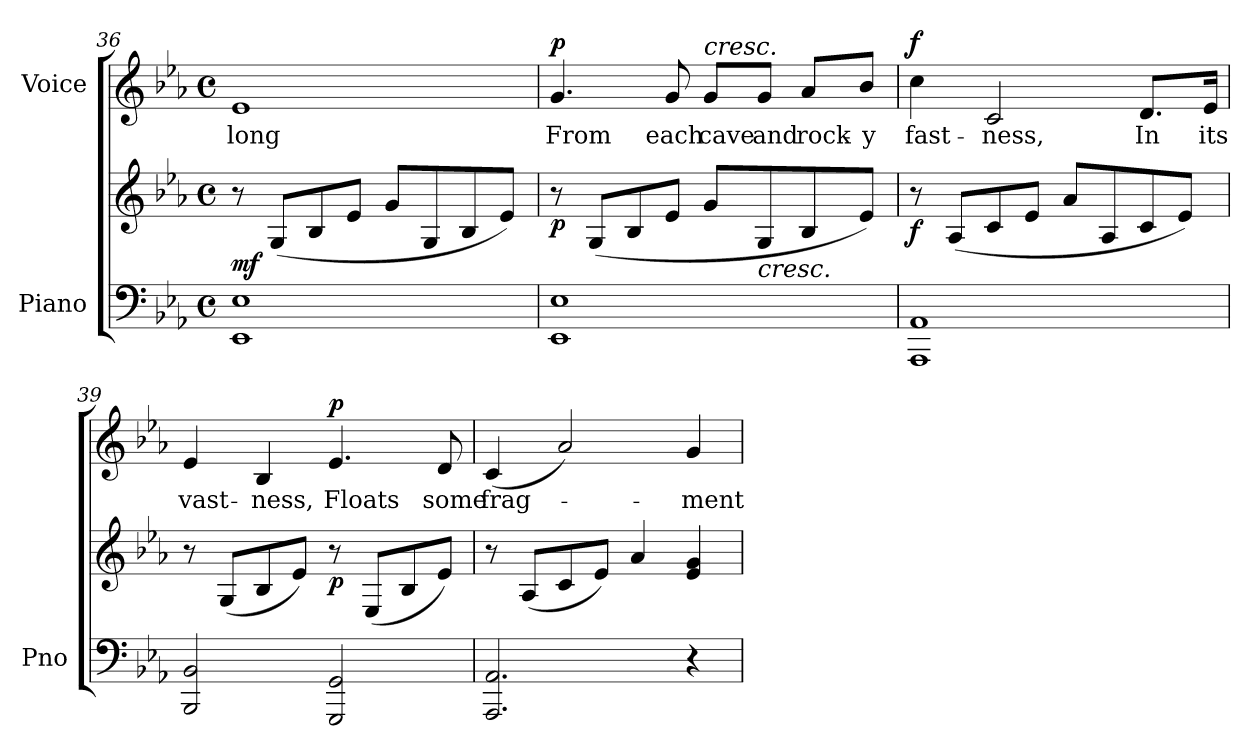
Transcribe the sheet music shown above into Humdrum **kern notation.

**kern	**kern	**dynam	**kern	**text	**dynam
*part2	*part2	*part2	*part1	*part1	*part1
*staff3	*staff2	*staff2/3	*staff1	*staff1	*staff1
*I"Piano	*	*	*I"Voice	*	*
*I'Pno	*	*	*	*	*
*clefF4	*clefG2	*	*clefG2	*	*
*k[b-e-a-]	*k[b-e-a-]	*	*k[b-e-a-]	*	*
*M4/4	*M4/4	*	*M4/4	*	*
*met(c)	*met(c)	*	*met(c)	*	*
=36	=36	=36	=36	=36	=36
!	!	!LO:DY:b	!	!	!
1EE- 1E-	8r	mf	1e-	long	.
.	(8G/L	.	.	.	.
.	8B-/	.	.	.	.
.	8e-/J	.	.	.	.
.	8g/L	.	.	.	.
.	8G/	.	.	.	.
.	8B-/	.	.	.	.
.	8e-/J)	.	.	.	.
=37	=37	=37	=37	=37	=37
!	!	!LO:DY:b	!	!	!LO:DY:a
1EE- 1E-	8r	p	4.g/	From	p
.	(8G/L	.	.	.	.
.	8B-/	.	.	.	.
.	8e-/J	.	8g/	each	.
!	!	!	!LO:TX:a:i:t=cresc.	!	!
.	8g/L	.	8g/L	cave	.
!	!LO:TX:b:i:t=cresc.	!	!	!	!
.	8G/	.	8g/J	and	.
.	8B-/	.	8a-/L	rock-	.
.	8e-/J)	.	8b-/J	-y	.
=38	=38	=38	=38	=38	=38
!	!	!LO:DY:b	!	!	!LO:DY:a
1AAA- 1AA-	8r	f	4cc\	fast-	f
.	(8A-/L	.	.	.	.
.	8c/	.	2c/	-ness,	.
.	8e-/J	.	.	.	.
.	8a-/L	.	.	.	.
.	8A-/	.	.	.	.
.	8c/	.	8.d/L	In	.
.	8e-/J)	.	.	.	.
.	.	.	16e-/Jk	its	.
=39	=39	=39	=39	=39	=39
2BBB-/ 2BB-/	8r	.	4e-/	vast-	.
.	(8G/L	.	.	.	.
.	8B-/	.	4B-/	-ness,	.
.	8e-/J)	.	.	.	.
!	!	!LO:DY:b	!	!	!LO:DY:a
2GGG/ 2GG/	8r	p	4.e-/	Floats	p
.	(8E-/L	.	.	.	.
.	8B-/	.	.	.	.
.	8e-/J)	.	8d/	some	.
=40	=40	=40	=40	=40	=40
2.AAA-/ 2.AA-/	8r	.	(4c/	frag-	.
.	(8A-/L	.	.	.	.
.	8c/	.	2a-/)	.	.
.	8e-/J)	.	.	.	.
.	4a-/	.	.	.	.
4r	4e-/ 4g/	.	4g/	-ment	.
=	=	=	=	=	=
*-	*-	*-	*-	*-	*-
